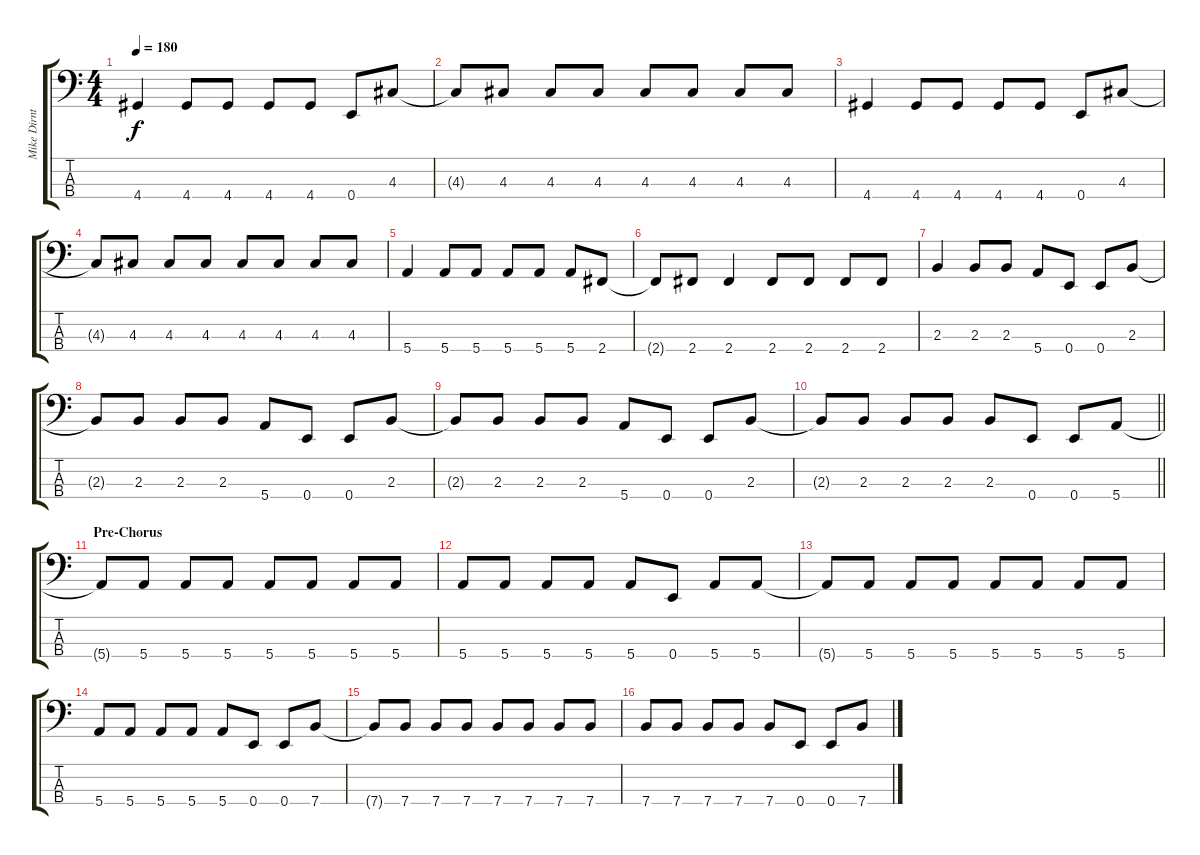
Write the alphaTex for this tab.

\track ("Mike Dirnt (Bass)" "Mike Dirnt") {instrument electricbasspick}
\staff {score tabs}
\tuning (G2 D2 A1 E1) {hide}
\ts (4 4)
\tempo 180
\clef f4
\ks c
4.4.4{dy f} 4.4.8 4.4.8 4.4.8 4.4.8 0.4.8 4.3.8 |
4.3{t}.8 4.3.8 4.3.8 4.3.8 4.3.8 4.3.8 4.3.8 4.3.8 |
4.4.4 4.4.8 4.4.8 4.4.8 4.4.8 0.4.8 4.3.8 |
4.3{t}.8 4.3.8 4.3.8 4.3.8 4.3.8 4.3.8 4.3.8 4.3.8 |
5.4.4 5.4.8 5.4.8 5.4.8 5.4.8 5.4.8 2.4.8 |
2.4{t}.8 2.4.8 2.4.4 2.4.8 2.4.8 2.4.8 2.4.8 |
2.3.4 2.3.8 2.3.8 5.4.8 0.4.8 0.4.8 2.3.8 |
2.3{t}.8 2.3.8 2.3.8 2.3.8 5.4.8 0.4.8 0.4.8 2.3.8 |
2.3{t}.8 2.3.8 2.3.8 2.3.8 5.4.8 0.4.8 0.4.8 2.3.8 |
\barLineRight lightlight
2.3{t}.8 2.3.8 2.3.8 2.3.8 2.3.8 0.4.8 0.4.8 5.4.8 |
\section ("" "Pre-Chorus")
5.4{t}.8 5.4.8 5.4.8 5.4.8 5.4.8 5.4.8 5.4.8 5.4.8 |
5.4.8 5.4.8 5.4.8 5.4.8 5.4.8 0.4.8 5.4.8 5.4.8 |
5.4{t}.8 5.4.8 5.4.8 5.4.8 5.4.8 5.4.8 5.4.8 5.4.8 |
5.4.8 5.4.8 5.4.8 5.4.8 5.4.8 0.4.8 0.4.8 7.4.8 |
7.4{t}.8 7.4.8 7.4.8 7.4.8 7.4.8 7.4.8 7.4.8 7.4.8 |
7.4.8 7.4.8 7.4.8 7.4.8 7.4.8 0.4.8 0.4.8 7.4.8
